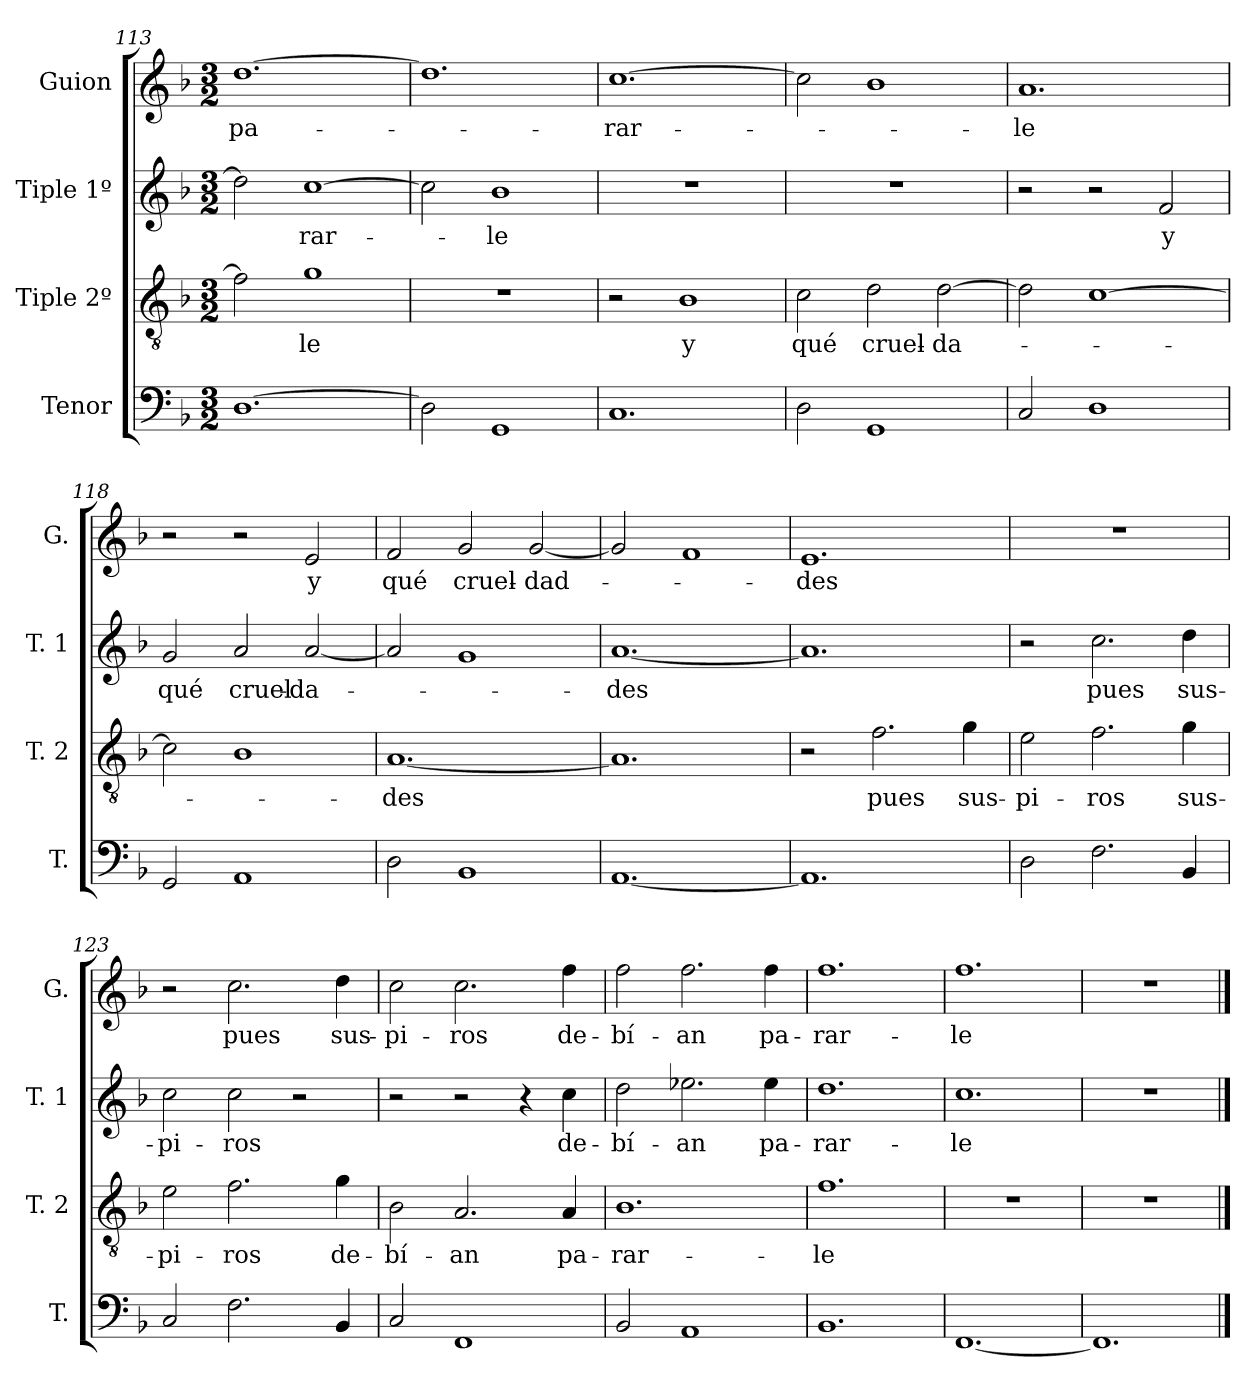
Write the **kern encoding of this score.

**kern	**kern	**text	**kern	**text	**kern	**text
*part4	*part3	*part3	*part2	*part2	*part1	*part1
*staff4	*staff3	*staff3	*staff2	*staff2	*staff1	*staff1
*I"Tenor	*I"Tiple 2º	*	*I"Tiple 1º	*	*I"Guion	*
*I'T.	*I'T. 2	*	*I'T. 1	*	*I'G.	*
*clefF4	*clefGv2	*	*clefG2	*	*clefG2	*
*k[b-]	*k[b-]	*	*k[b-]	*	*k[b-]	*
*M3/2	*M3/2	*	*M3/2	*	*M3/2	*
=113	=113	=113	=113	=113	=113	=113
[1.D	2f#]	.	2dd]	.	[1.dd	pa-
.	1g	-le	[1cc	-rar-	.	.
=114	=114	=114	=114	=114	=114	=114
2D]	1.r	.	2cc]	.	1.dd]	.
1GG	.	.	1b-	-le	.	.
=115	=115	=115	=115	=115	=115	=115
1.C	2r	.	1.r	.	[1.cc	-rar-
.	1B-	y	.	.	.	.
=116	=116	=116	=116	=116	=116	=116
2D	2c	qué	1.r	.	2cc]	.
1GG	2d	cruel-	.	.	1b-	.
.	[2d	-da-	.	.	.	.
=117	=117	=117	=117	=117	=117	=117
2C	2d]	.	2r	.	1.a	-le
1D	[1c	.	2r	.	.	.
.	.	.	2f	y	.	.
=118	=118	=118	=118	=118	=118	=118
2GG	2c]	.	2g	qué	2r	.
1AA	1B-	.	2a	cruel-	2r	.
.	.	.	[2a	-da-	2e	y
=119	=119	=119	=119	=119	=119	=119
2D	[1.A	-des	2a]	.	2f	qué
1BB-	.	.	1g	.	2g	cruel-
.	.	.	.	.	[2g	-dad-
=120	=120	=120	=120	=120	=120	=120
[1.AA	1.A]	.	[1.a	-des	2g]	.
.	.	.	.	.	1f	.
=121	=121	=121	=121	=121	=121	=121
1.AA]	2r	.	1.a]	.	1.e	-des
.	2.f	pues	.	.	.	.
.	4g	sus-	.	.	.	.
=122	=122	=122	=122	=122	=122	=122
2D	2e	-pi-	2r	.	1.r	.
2.F	2.f	-ros	2.cc	pues	.	.
4BB-	4g	sus-	4dd	sus-	.	.
=123	=123	=123	=123	=123	=123	=123
2C	2e	-pi-	2cc	-pi-	2r	.
2.F	2.f	-ros	2cc	-ros	2.cc	pues
.	.	.	2r	.	.	.
4BB-	4g	de-	.	.	4dd	sus-
=124	=124	=124	=124	=124	=124	=124
2C	2B-	-bí-	2r	.	2cc	-pi-
1FF	2.A	-an	2r	.	2.cc	-ros
.	.	.	4r	.	.	.
.	4A	pa-	4cc	de-	4ff	de-
=125	=125	=125	=125	=125	=125	=125
2BB-	1.B-	-rar-	2dd	-bí-	2ff	-bí-
1AA	.	.	2.ee-X	-an	2.ff	-an
.	.	.	4ee-	pa-	4ff	pa-
=126	=126	=126	=126	=126	=126	=126
1.BB-	1.f	-le	1.dd	-rar-	1.ff	-rar-
=127	=127	=127	=127	=127	=127	=127
[1.FF	1.r	.	1.cc	-le	1.ff	-le
=128	=128	=128	=128	=128	=128	=128
1.FF]	1.r	.	1.r	.	1.r	.
==	==	==	==	==	==	==
*-	*-	*-	*-	*-	*-	*-
